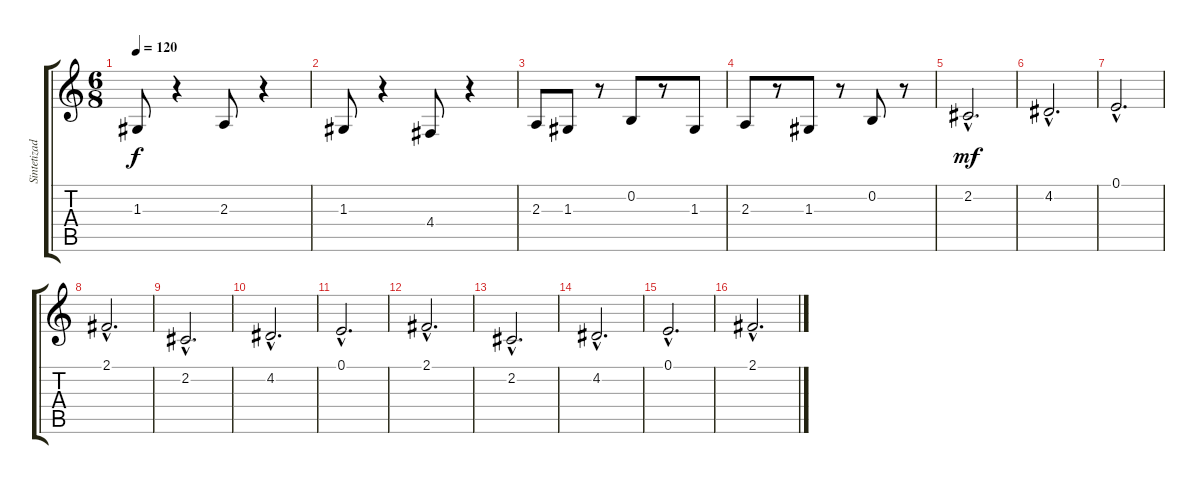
\track ("Sintetizador" "Sintetizad") {instrument stringensemble1}
\staff {score tabs}
\tuning (E4 B3 G3 D3 A2 E2) {hide}
\ts (6 8)
\tempo 120
\clef g2
\ks c
1.3.8{dy f} r.4 2.3.8 r.4 |
1.3.8 r.4 4.4.8 r.4 |
2.3.8 1.3.8 r.8 0.2.8 r.8 1.3.8 |
2.3.8 r.8 1.3.8 r.8 0.2.8 r.8 |
2.2{hac}.2{d dy mf instrument stringensemble1} |
4.2{hac}.2{d} |
0.1{hac}.2{d} |
2.1{hac}.2{d} |
2.2{hac}.2{d} |
4.2{hac}.2{d} |
0.1{hac}.2{d} |
2.1{hac}.2{d} |
2.2{hac}.2{d} |
4.2{hac}.2{d} |
0.1{hac}.2{d} |
2.1{hac}.2{d}
